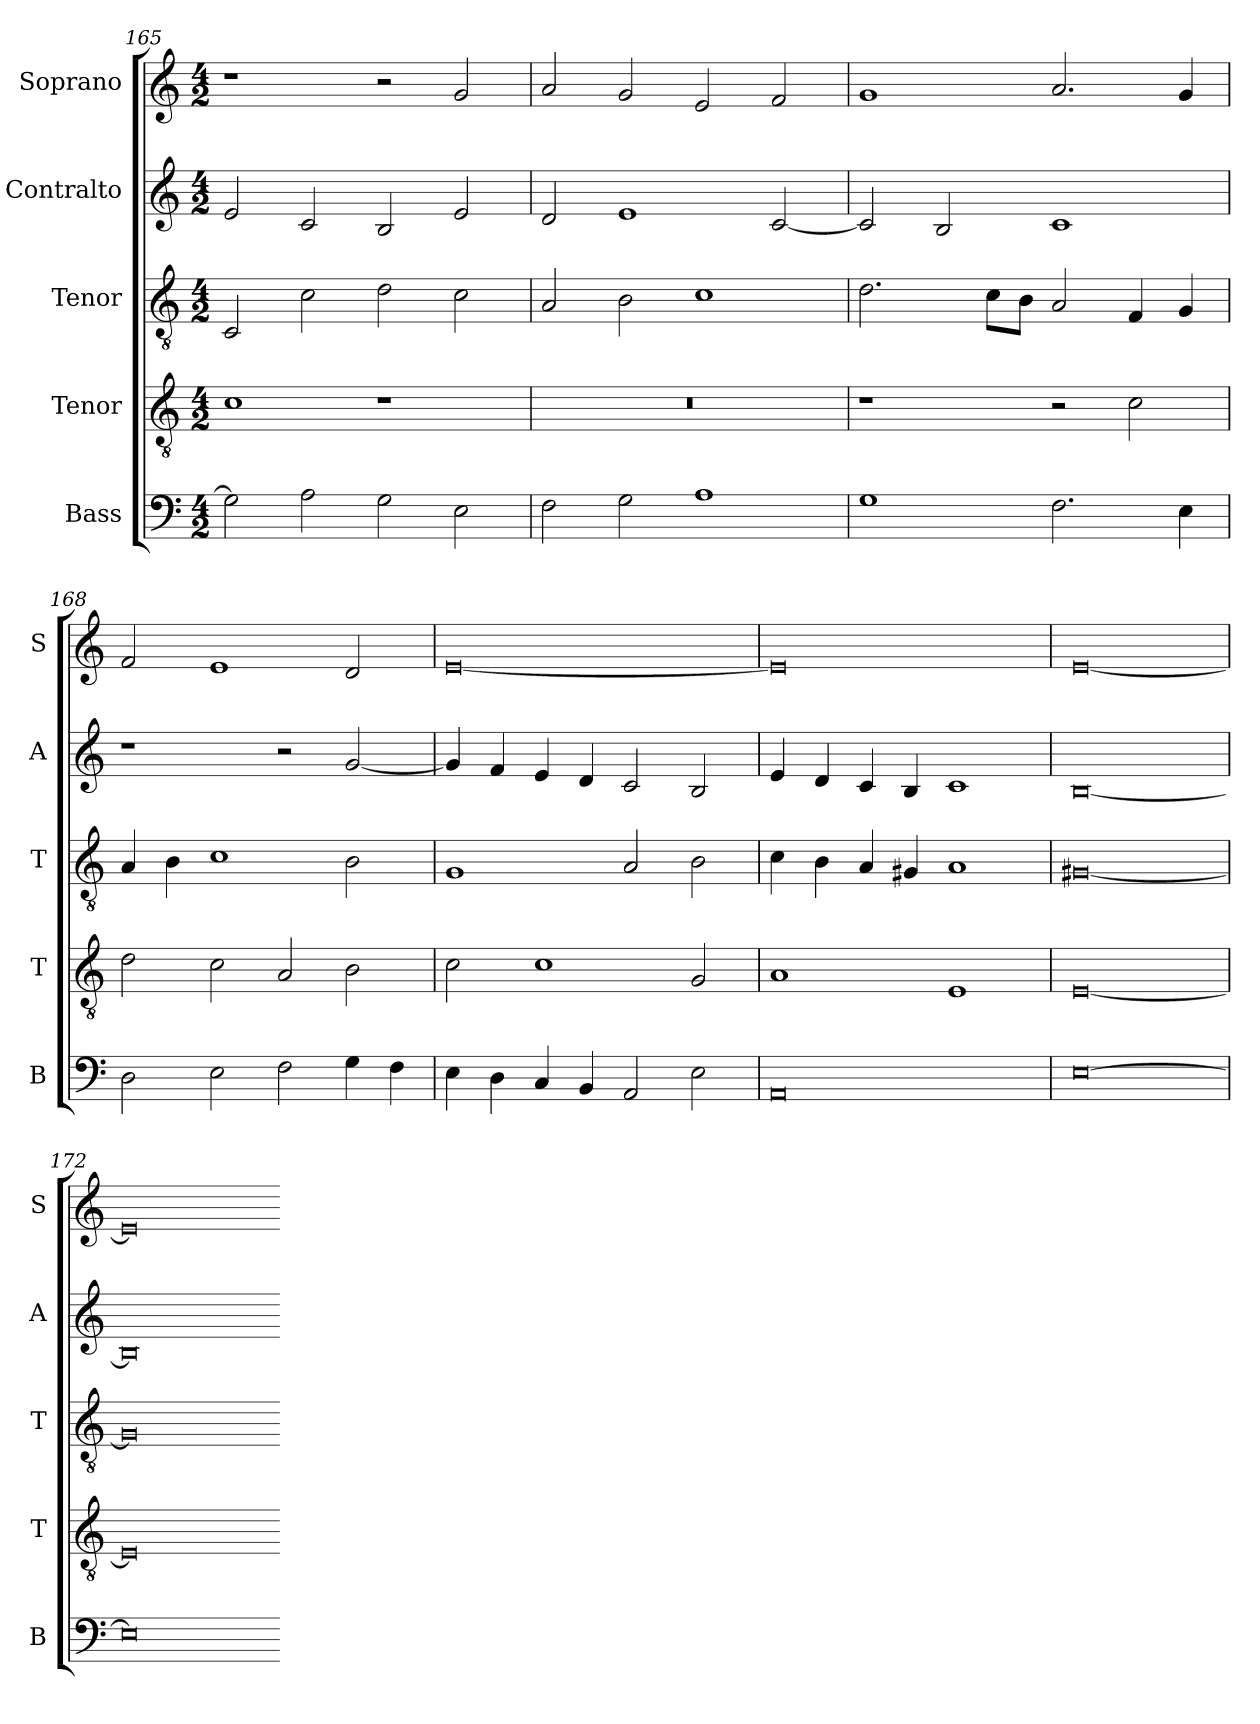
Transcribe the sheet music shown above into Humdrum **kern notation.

**kern	**kern	**kern	**kern	**kern
*part5	*part4	*part3	*part2	*part1
*staff5	*staff4	*staff3	*staff2	*staff1
*I"Bass	*I"Tenor	*I"Tenor	*I"Contralto	*I"Soprano
*I'B	*I'T	*I'T	*I'A	*I'S
*clefF4	*clefGv2	*clefGv2	*clefG2	*clefG2
*k[]	*k[]	*k[]	*k[]	*k[]
*E:phr	*E:phr	*E:phr	*E:phr	*E:phr
*M4/2	*M4/2	*M4/2	*M4/2	*M4/2
=165	=165	=165	=165	=165
2G]	1c	2C	2e	1r
2A	.	2c	2c	.
2G	1r	2d	2B	2r
2E	.	2c	2e	2g
=166	=166	=166	=166	=166
2F	0r	2A	2d	2a
2G	.	2B	1e	2g
1A	.	1c	.	2e
.	.	.	[2c	2f
=167	=167	=167	=167	=167
1G	1r	2.d	2c]	1g
.	.	.	2B	.
.	.	8c\L	.	.
.	.	8B\J	.	.
2.F	2r	2A	1c	2.a
.	2c	4F	.	.
4E	.	4G	.	4g
=168	=168	=168	=168	=168
2D	2d	4A	1r	2f
.	.	4B	.	.
2E	2c	1c	.	1e
2F	2A	.	2r	.
4G	2B	2B	[2g	2d
4F	.	.	.	.
=169	=169	=169	=169	=169
4E	2c	1G	4g]	[0e
4D	.	.	4f	.
4C	1c	.	4e	.
4BB	.	.	4d	.
2AA	.	2A	2c	.
2E	2G	2B	2B	.
=170	=170	=170	=170	=170
0AA	1A	4c	4e	0e]
.	.	4B	4d	.
.	.	4A	4c	.
.	.	4G#X	4B	.
.	1E	1A	1c	.
=171	=171	=171	=171	=171
[0E	[0E	[0G#X	[0B	[0e
=172	=172	=172	=172	=172
0E]	0E]	0G#]	0B]	0e]
=-	=-	=-	=-	=-
*-	*-	*-	*-	*-
